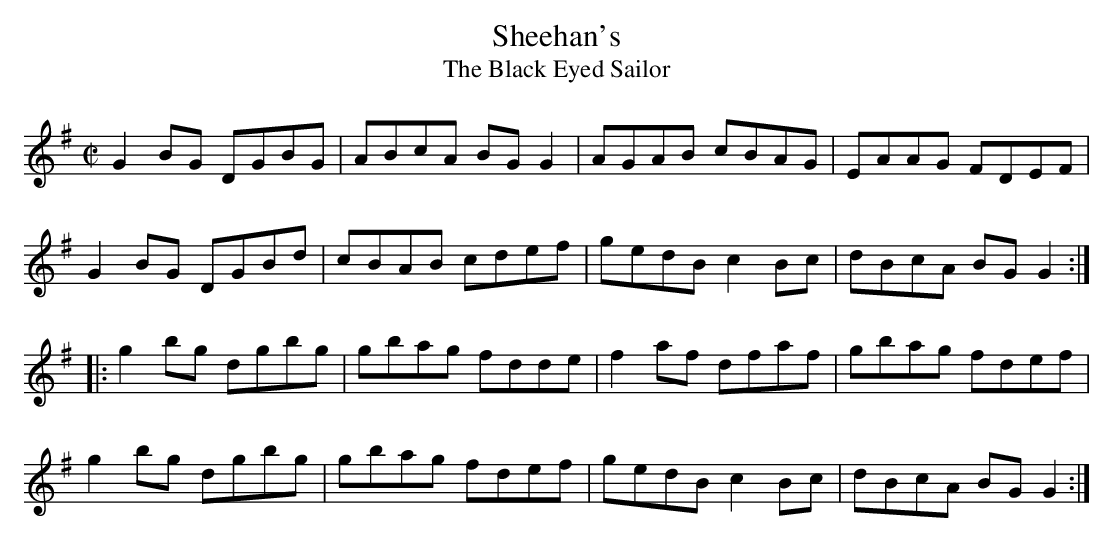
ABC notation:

X:1
T:Sheehan's
T:Black Eyed Sailor, The
M:C|
K:G
G2BG DGBG|ABcA BGG2|AGAB cBAG|EAAG FDEF|
G2BG DGBd|cBAB cdef|gedB c2Bc|dBcA BGG2:|
|:g2bg dgbg|gbag fdde|f2af dfaf|gbag fdef|
g2bg dgbg|gbag fdef|gedB c2Bc|dBcA BGG2:|
